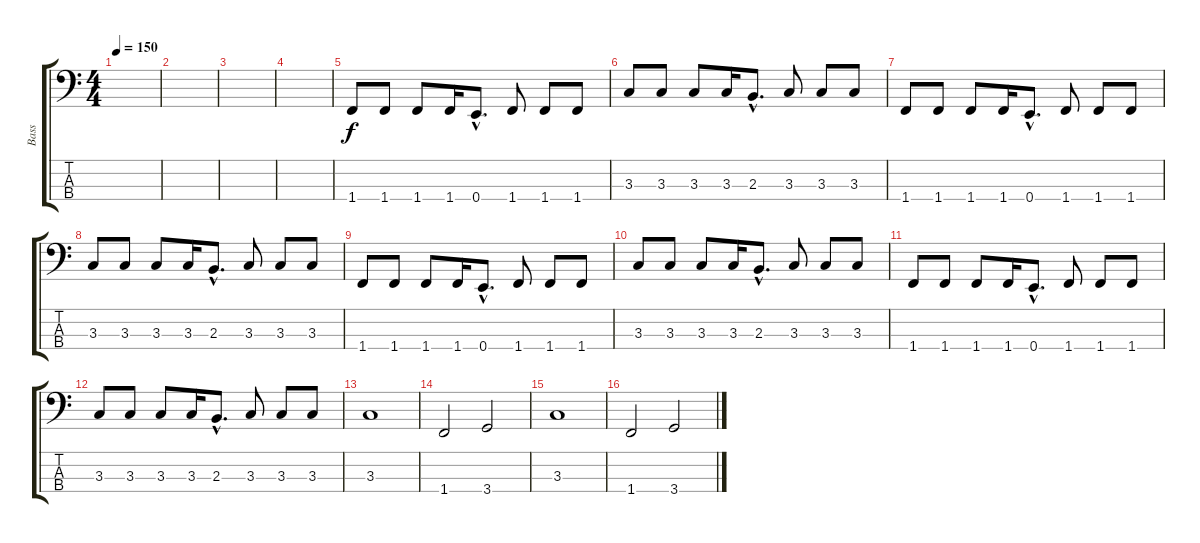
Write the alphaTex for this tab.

\track ("Bass" "Bass") {instrument electricbassfinger}
\staff {score tabs}
\tuning (G2 D2 A1 E1) {hide}
\ts (4 4)
\tempo 150
\clef f4
\ks c
|
|
|
|
1.4.8 1.4.8 1.4.8 1.4.16 0.4{hac}.8{d} 1.4.8 1.4.8 1.4.8 |
3.3.8 3.3.8 3.3.8 3.3.16 2.3{hac}.8{d} 3.3.8 3.3.8 3.3.8 |
1.4.8 1.4.8 1.4.8 1.4.16 0.4{hac}.8{d} 1.4.8 1.4.8 1.4.8 |
3.3.8 3.3.8 3.3.8 3.3.16 2.3{hac}.8{d} 3.3.8 3.3.8 3.3.8 |
1.4.8 1.4.8 1.4.8 1.4.16 0.4{hac}.8{d} 1.4.8 1.4.8 1.4.8 |
3.3.8 3.3.8 3.3.8 3.3.16 2.3{hac}.8{d} 3.3.8 3.3.8 3.3.8 |
1.4.8 1.4.8 1.4.8 1.4.16 0.4{hac}.8{d} 1.4.8 1.4.8 1.4.8 |
3.3.8 3.3.8 3.3.8 3.3.16 2.3{hac}.8{d} 3.3.8 3.3.8 3.3.8 |
3.3.1 |
1.4.2 3.4.2 |
3.3.1 |
1.4.2 3.4.2
